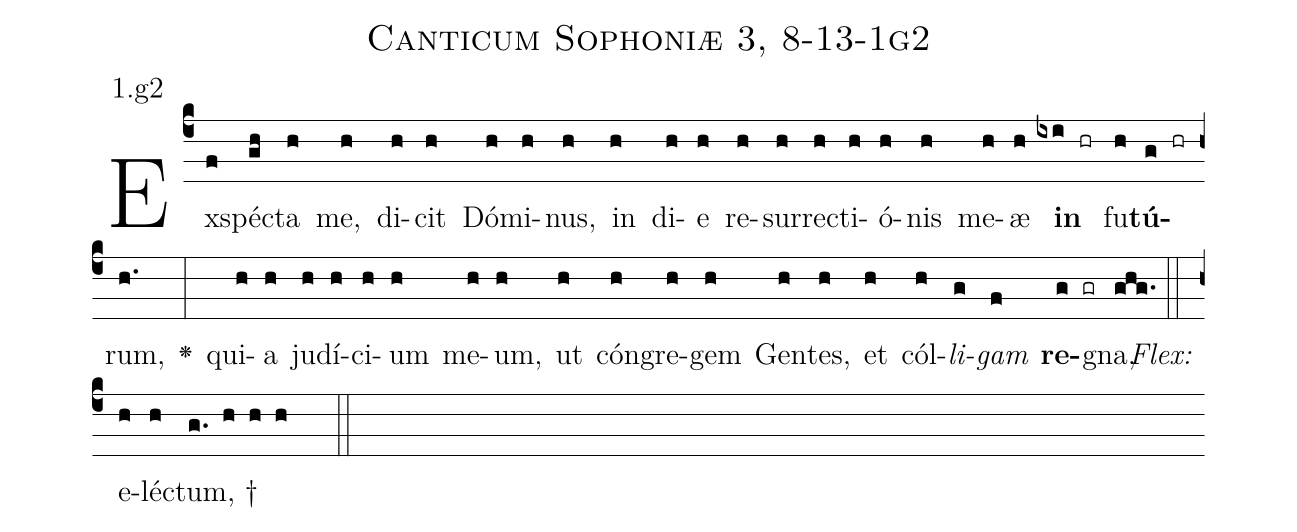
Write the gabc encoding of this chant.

name: Canticum Sophoniæ 3, 8-13-1g2;
annotation: 1.g2;
%%
(c4)Ex(f)spé(gh)cta(h) me,(h) di(h)cit(h) Dó(h)mi(h)nus,(h) in(h) di(h)e(h) re(h)sur(h)re(h)cti(h)ó(h)nis(h) me(h)æ(h) <b>in</b>(ixi hr) fu(h)<b>tú</b>(g hr)rum,(h.) <v>\greheightstar</v>(:) qui(h)a(h) ju(h)dí(h)ci(h)um(h) me(h)um,(h) ut(h) cón(h)gre(h)gem(h) Gen(h)tes,(h) et(h) cól(h)<i>li</i>(g)<i>gam</i>(f) <b>re</b>(g gr)gna,(ghg.) (::)
<i>Flex:</i>()  e(h)lé(h)ctum, †(g. h h h  ::)

%E(h) u(h) o(g) u(f) a(g) e.(ghg.) (::)
